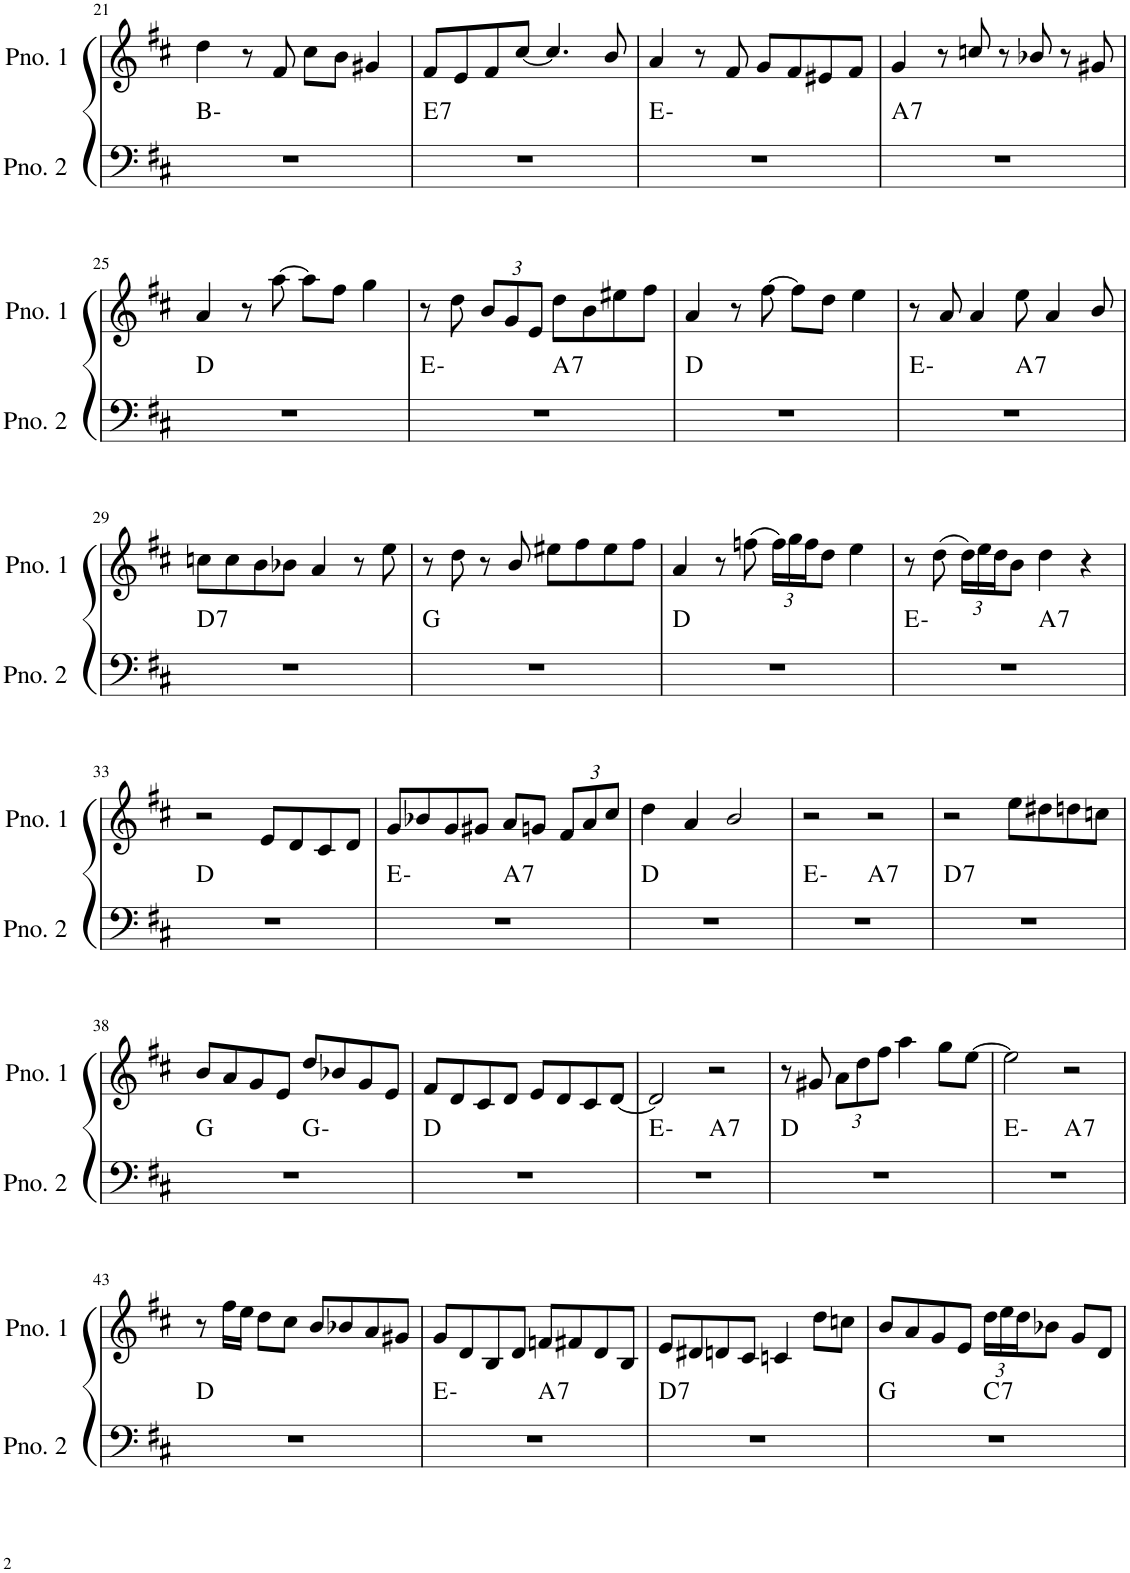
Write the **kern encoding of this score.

**kern	**harte	**kern
*part2	*part2	*part1
*staff2	*	*staff1
*I"ピアノ 2	*	*I"ピアノ 1
!!LO:PB:g=z
*clefF4	*	*clefG2
*k[f#c#]	*	*k[f#c#]
*M4/4	*	*M4/4
=21	=21	=21
1r	B:min	4dd\
.	.	8r
.	.	8f#/
.	.	8cc#\L
.	.	8b\J
.	.	4g#X/
=22	=22	=22
!	!LO:H:kt=7	!
1r	E:7	8f#/L
.	.	8e/
.	.	8f#/
.	.	[8cc#/J
.	.	4.cc#/]
.	.	8b/
=23	=23	=23
1r	E:min	4a/
.	.	8r
.	.	8f#/
.	.	8g/L
.	.	8f#/
.	.	8e#X/
.	.	8f#/J
=24	=24	=24
!	!LO:H:kt=7	!
1r	A:7	4g/
.	.	8r
.	.	8ccn/
.	.	8r
.	.	8b-X/
.	.	8r
.	.	8g#X/
!!LO:LB:g=z
=25	=25	=25
1r	D:maj	4a/
.	.	8r
.	.	[8aa\
.	.	8aa\L]
.	.	8ff#\J
.	.	4gg\
=26	=26	=26
*^	*	*
1r	2ryy	E:min	8r
.	.	.	8dd\
*	*	*	*Xbrackettup
.	.	.	12b/L
.	.	.	12g/
.	.	.	12e/J
!	!	!LO:H:kt=7	!
.	2ryy	A:7	8dd\L
.	.	.	8b\
.	.	.	8ee#X\
.	.	.	8ff#\J
*v	*v	*	*
=27	=27	=27
1r	D:maj	4a/
.	.	8r
.	.	[8ff#\
.	.	8ff#\L]
.	.	8dd\J
.	.	4ee\
=28	=28	=28
*^	*	*
1r	2ryy	E:min	8r
.	.	.	8a/
.	.	.	4a/
!	!	!LO:H:kt=7	!
.	2ryy	A:7	8ee\
.	.	.	4a/
.	.	.	8b/
!!LO:LB:g=z
=29	=29	=29	=29
!	!	!LO:H:kt=7	!
*v	*v	*	*
1r	D:7	8ccn\L
.	.	8cc\
.	.	8b\
.	.	8b-X\J
.	.	4a/
.	.	8r
.	.	8ee\
=30	=30	=30
1r	G:maj	8r
.	.	8dd\
.	.	8r
.	.	8b/
.	.	8ee#X\L
.	.	8ff#\
.	.	8ee#\
.	.	8ff#\J
=31	=31	=31
1r	D:maj	4a/
.	.	8r
.	.	(8ffn\
.	.	24ff\LL)
.	.	24gg\
.	.	24ff\J
.	.	8dd\J
.	.	4ee\
=32	=32	=32
*^	*	*
1r	2ryy	E:min	8r
.	.	.	(8dd\
.	.	.	24dd\LL)
.	.	.	24ee\
.	.	.	24dd\J
.	.	.	8b\J
!	!	!LO:H:kt=7	!
.	2ryy	A:7	4dd\
.	.	.	4r
*v	*v	*	*
!!LO:LB:g=z
=33	=33	=33
1r	D:maj	2r
.	.	8e/L
.	.	8d/
.	.	8c#/
.	.	8d/J
=34	=34	=34
*^	*	*
1r	2ryy	E:min	8g/L
.	.	.	8b-X/
.	.	.	8g/
.	.	.	8g#X/J
!	!	!LO:H:kt=7	!
.	2ryy	A:7	8a/L
.	.	.	8gn/J
.	.	.	12f#/L
.	.	.	12a/
.	.	.	12cc#/J
*v	*v	*	*
=35	=35	=35
1r	D:maj	4dd\
.	.	4a/
.	.	2b/
=36	=36	=36
*^	*	*
1r	2ryy	E:min	2r
!	!	!LO:H:kt=7	!
.	2ryy	A:7	2r
=37	=37	=37	=37
!	!	!LO:H:kt=7	!
*v	*v	*	*
1r	D:7	2r
.	.	8ee\L
.	.	8dd#X\
.	.	8ddn\
.	.	8ccn\J
!!LO:LB:g=z
=38	=38	=38
*^	*	*
1r	2ryy	G:maj	8b/L
.	.	.	8a/
.	.	.	8g/
.	.	.	8e/J
.	2ryy	G:min	8dd/L
.	.	.	8b-X/
.	.	.	8g/
.	.	.	8e/J
*v	*v	*	*
=39	=39	=39
1r	D:maj	8f#/L
.	.	8d/
.	.	8c#/
.	.	8d/J
.	.	8e/L
.	.	8d/
.	.	8c#/
.	.	[8d/J
=40	=40	=40
*^	*	*
1r	2ryy	E:min	2d/]
!	!	!LO:H:kt=7	!
.	2ryy	A:7	2r
*v	*v	*	*
=41	=41	=41
1r	D:maj	8r
.	.	8g#X/
.	.	12a\L
.	.	12dd\
.	.	12ff#\J
.	.	4aa\
.	.	8gg\L
.	.	[8ee\J
=42	=42	=42
*^	*	*
1r	2ryy	E:min	2ee\]
!	!	!LO:H:kt=7	!
.	2ryy	A:7	2r
*v	*v	*	*
!!LO:LB:g=z
=43	=43	=43
1r	D:maj	8r
.	.	16ff#\LL
.	.	16ee\JJ
.	.	8dd\L
.	.	8cc#\J
.	.	8b/L
.	.	8b-X/
.	.	8a/
.	.	8g#X/J
=44	=44	=44
*^	*	*
1r	2ryy	E:min	8g/L
.	.	.	8d/
.	.	.	8B/
.	.	.	8d/J
!	!	!LO:H:kt=7	!
.	2ryy	A:7	8fn/L
.	.	.	8f#X/
.	.	.	8d/
.	.	.	8B/J
=45	=45	=45	=45
!	!	!LO:H:kt=7	!
*v	*v	*	*
1r	D:7	8e/L
.	.	8d#X/
.	.	8dn/
.	.	8c#/J
.	.	4cn/
.	.	8dd\L
.	.	8ccn\J
=46	=46	=46
*^	*	*
1r	2ryy	G:maj	8b/L
.	.	.	8a/
.	.	.	8g/
.	.	.	8e/J
!	!	!LO:H:kt=7	!
.	2ryy	C:7	24dd\LL
.	.	.	24ee\
.	.	.	24dd\J
.	.	.	8b-X\J
.	.	.	8g/L
.	.	.	8d/J
*v	*v	*	*
=	=	=
*-	*-	*-
